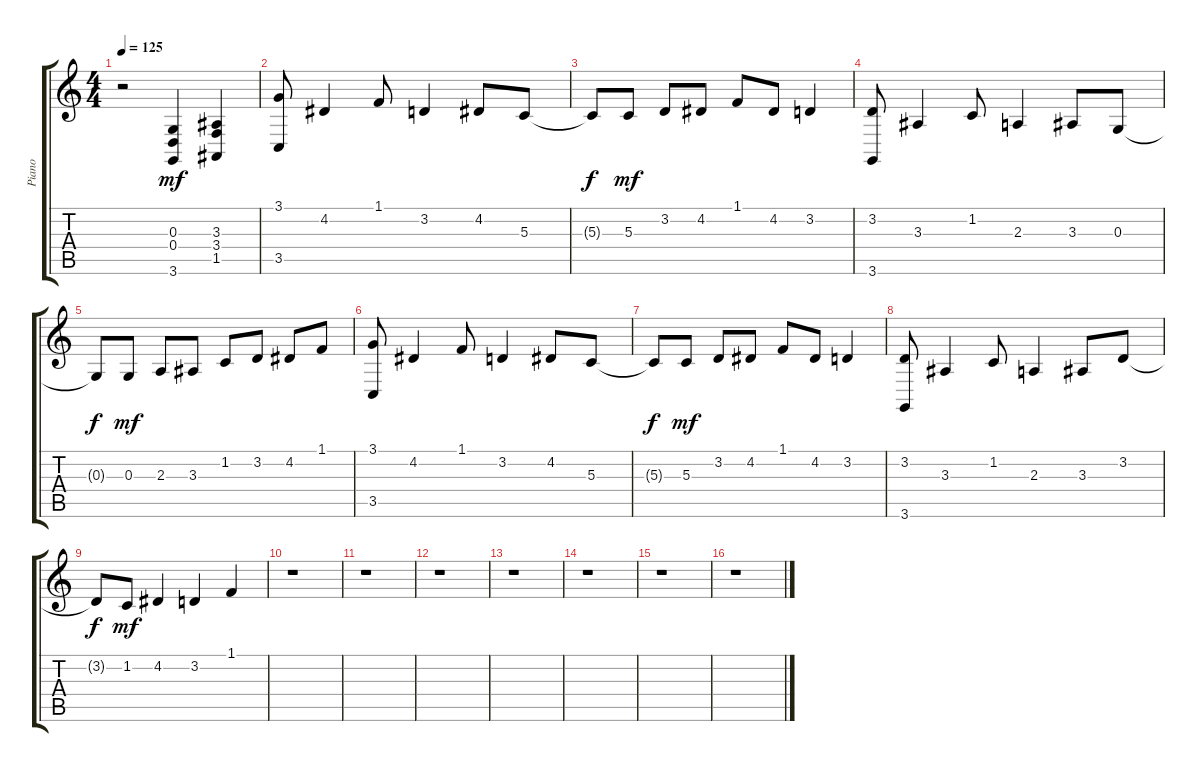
\track ("Piano" "Piano") {instrument brightacousticpiano}
\staff {score tabs}
\tuning (E4 B3 G3 D3 A2 E2) {hide}
\ts (4 4)
\tempo 125
\clef g2
\ks c
r.2{dy mf} (0.3 0.4 3.6).4 (3.3 3.4 1.5).4 |
(3.1 3.5).8 4.2.4 1.1.8 3.2.4 4.2.8 5.3.8 |
5.3{t}.8{dy f} 5.3.8{dy mf} 3.2.8 4.2.8 1.1.8 4.2.8 3.2.4 |
(3.2 3.6).8 3.3.4 1.2.8 2.3.4 3.3.8 0.3.8 |
0.3{t}.8{dy f} 0.3.8{dy mf} 2.3.8 3.3.8 1.2.8 3.2.8 4.2.8 1.1.8 |
(3.1 3.5).8 4.2.4 1.1.8 3.2.4 4.2.8 5.3.8 |
5.3{t}.8{dy f} 5.3.8{dy mf} 3.2.8 4.2.8 1.1.8 4.2.8 3.2.4 |
(3.2 3.6).8 3.3.4 1.2.8 2.3.4 3.3.8 3.2.8 |
3.2{t}.8{dy f} 1.2.8{dy mf} 4.2.4 3.2.4 1.1.4 |
r.1 |
r.1 |
r.1 |
r.1 |
r.1 |
r.1 |
r.1
